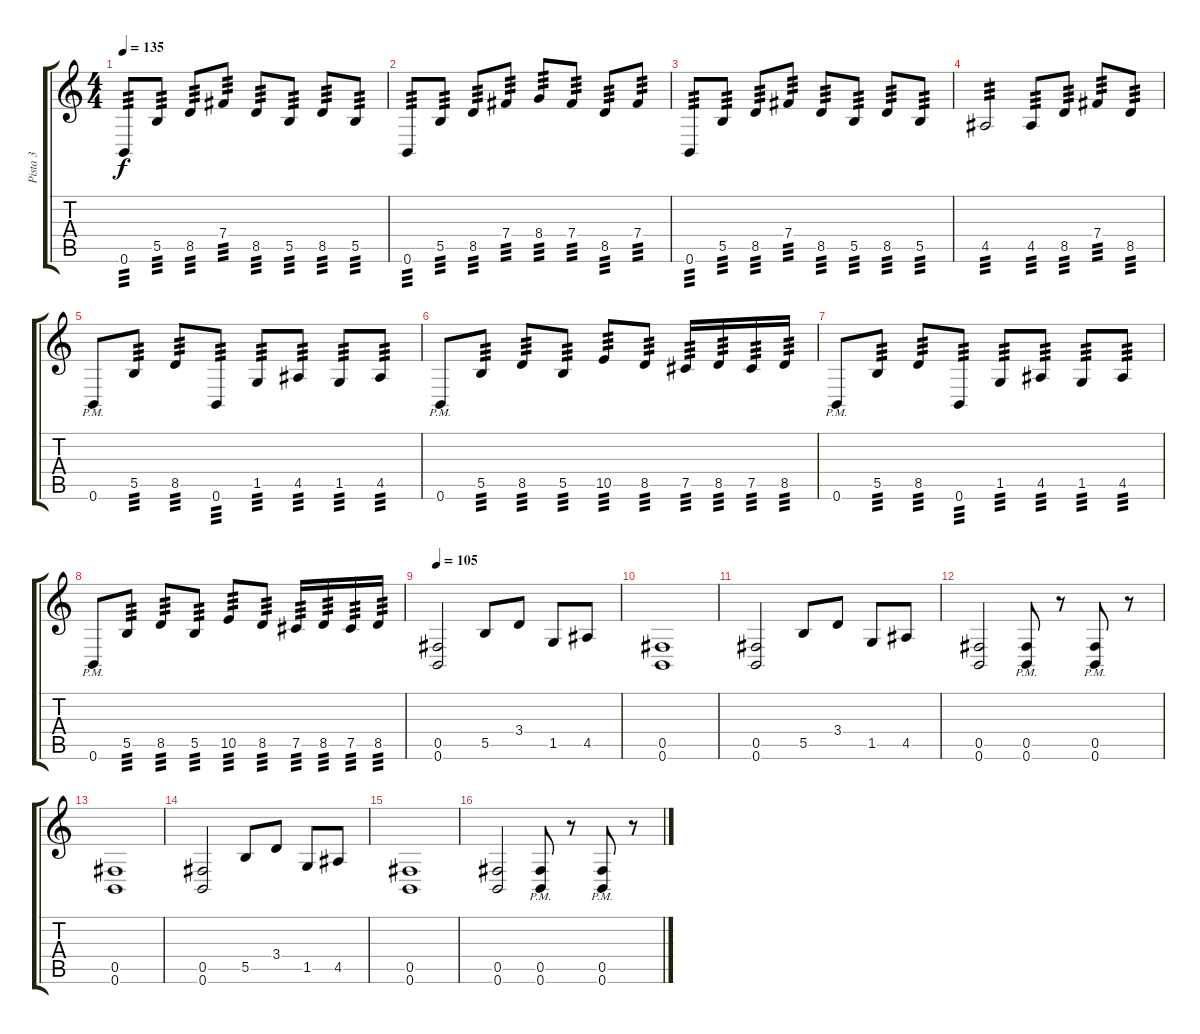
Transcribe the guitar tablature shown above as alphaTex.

\track ("Pista 3" "Pista 3") {instrument distortionguitar}
\staff {score tabs}
\tuning (Db4 Ab3 E3 B2 Gb2 B1) {hide}
\ts (4 4)
\tempo 135
\clef g2
\ks c
0.6.8{tp 3 dy f} 5.5.8{tp 3} 8.5.8{tp 3} 7.4.8{tp 3} 8.5.8{tp 3} 5.5.8{tp 3} 8.5.8{tp 3} 5.5.8{tp 3} |
0.6.8{tp 3} 5.5.8{tp 3} 8.5.8{tp 3} 7.4.8{tp 3} 8.4.8{tp 3} 7.4.8{tp 3} 8.5.8{tp 3} 7.4.8{tp 3} |
0.6.8{tp 3} 5.5.8{tp 3} 8.5.8{tp 3} 7.4.8{tp 3} 8.5.8{tp 3} 5.5.8{tp 3} 8.5.8{tp 3} 5.5.8{tp 3} |
4.5.2{tp 3} 4.5.8{tp 3} 8.5.8{tp 3} 7.4.8{tp 3} 8.5.8{tp 3} |
0.6{pm}.8 5.5.8{tp 3} 8.5.8{tp 3} 0.6.8{tp 3} 1.5.8{tp 3} 4.5.8{tp 3} 1.5.8{tp 3} 4.5.8{tp 3} |
0.6{pm}.8 5.5.8{tp 3} 8.5.8{tp 3} 5.5.8{tp 3} 10.5.8{tp 3} 8.5.8{tp 3} 7.5.16{tp 3} 8.5.16{tp 3} 7.5.16{tp 3} 8.5.16{tp 3} |
0.6{pm}.8 5.5.8{tp 3} 8.5.8{tp 3} 0.6.8{tp 3} 1.5.8{tp 3} 4.5.8{tp 3} 1.5.8{tp 3} 4.5.8{tp 3} |
0.6{pm}.8 5.5.8{tp 3} 8.5.8{tp 3} 5.5.8{tp 3} 10.5.8{tp 3} 8.5.8{tp 3} 7.5.16{tp 3} 8.5.16{tp 3} 7.5.16{tp 3} 8.5.16{tp 3} |
\tempo 105
(0.5 0.6).2 5.5.8 3.4.8 1.5.8 4.5.8 |
(0.5 0.6).1 |
(0.5 0.6).2 5.5.8 3.4.8 1.5.8 4.5.8 |
(0.5 0.6).2 (0.5{pm} 0.6{pm}).8 r.8 (0.5{pm} 0.6{pm}).8 r.8 |
(0.5 0.6).1 |
(0.5 0.6).2 5.5.8 3.4.8 1.5.8 4.5.8 |
(0.5 0.6).1 |
(0.5 0.6).2 (0.5{pm} 0.6{pm}).8 r.8 (0.5{pm} 0.6{pm}).8 r.8
